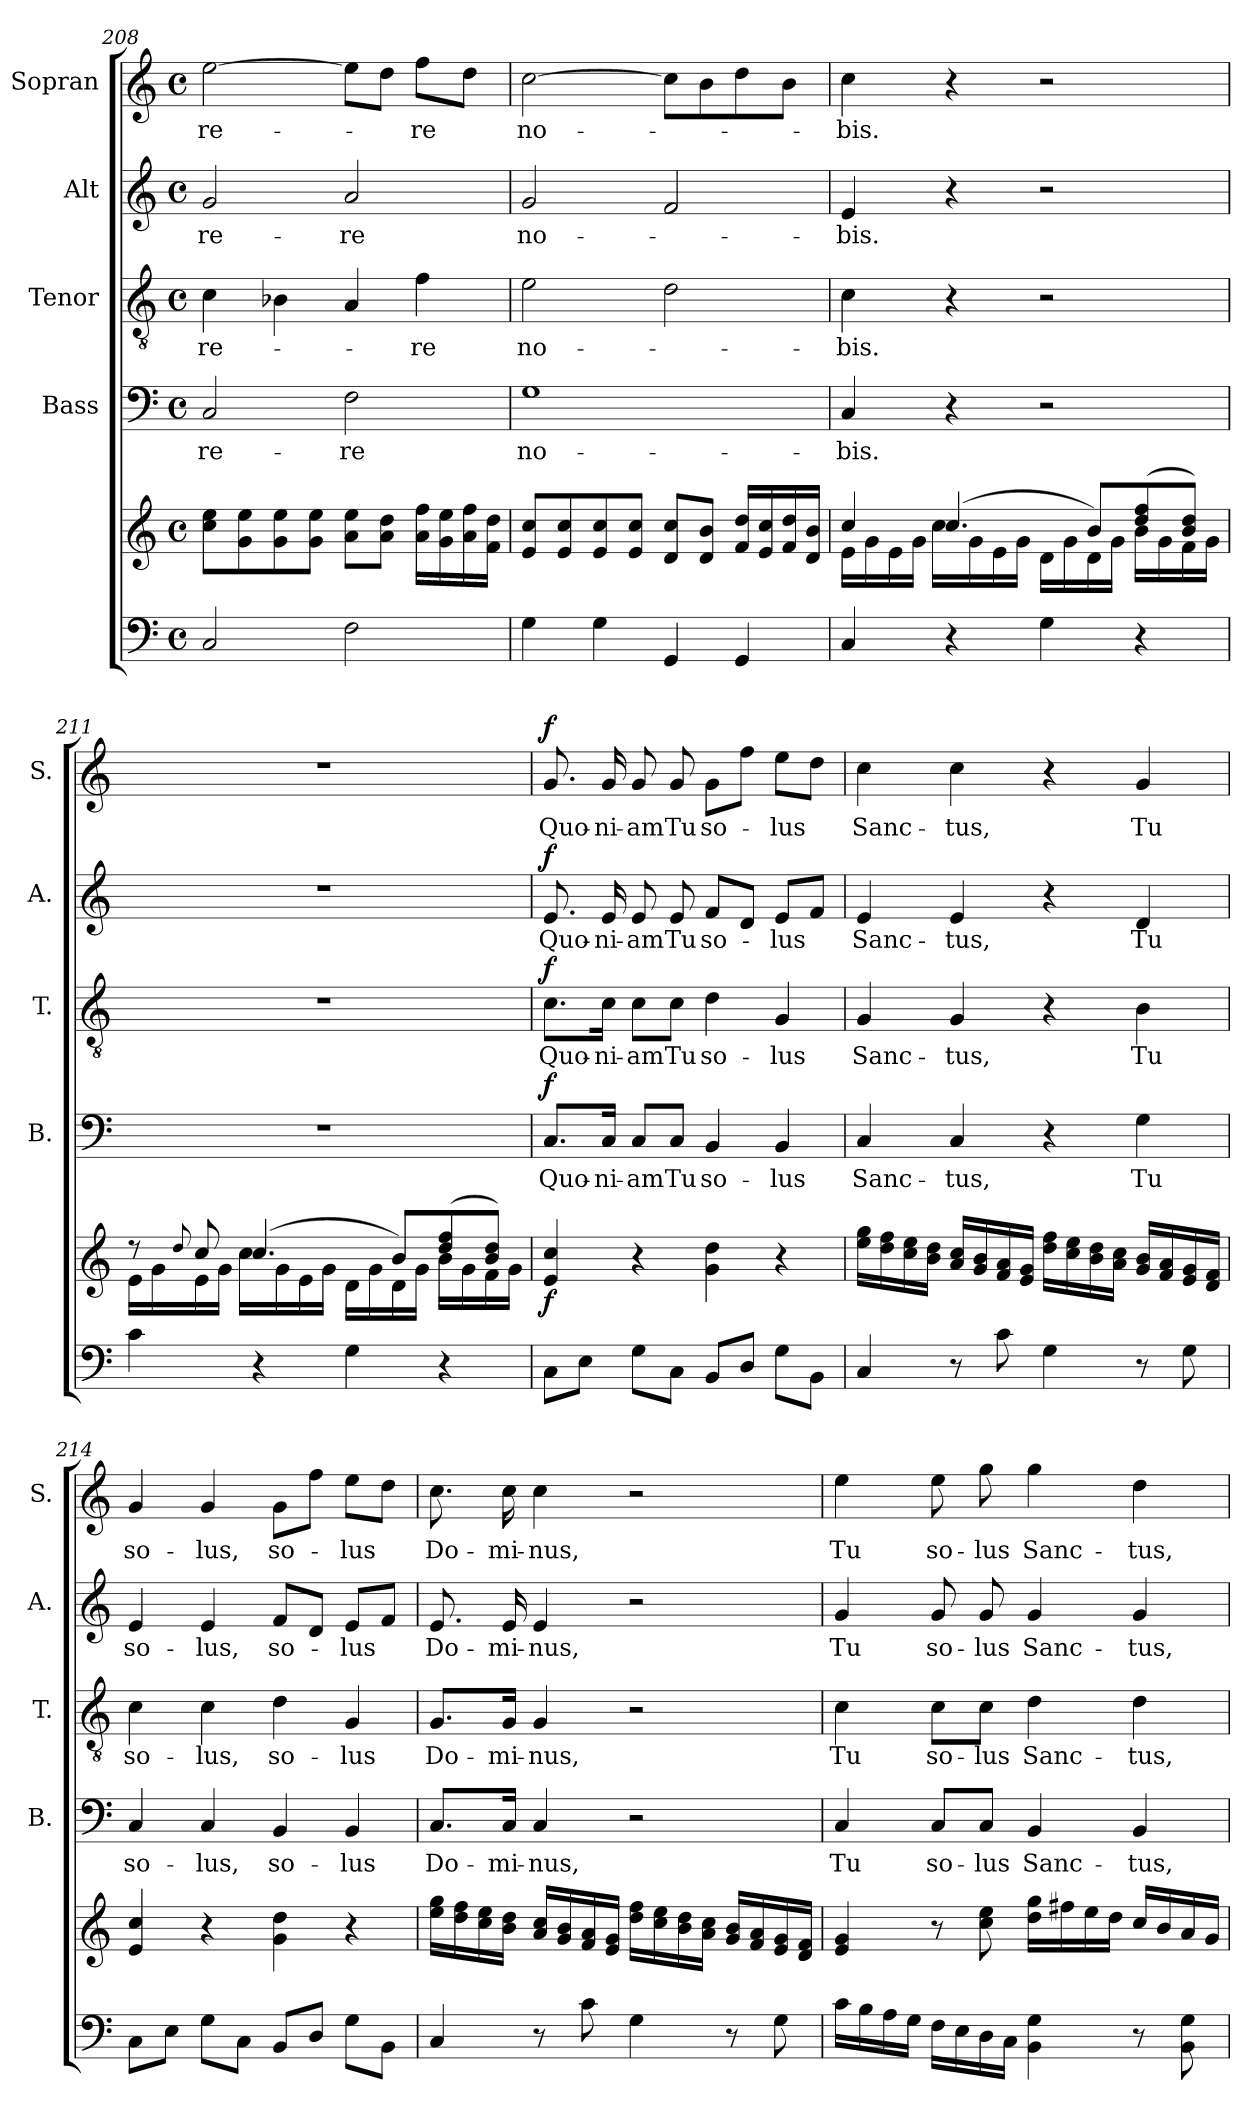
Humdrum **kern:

**kern	**kern	**dynam	**kern	**text	**dynam	**kern	**text	**dynam	**kern	**text	**dynam	**kern	**text	**dynam
*part5	*part5	*part5	*part4	*part4	*part4	*part3	*part3	*part3	*part2	*part2	*part2	*part1	*part1	*part1
*staff6	*staff5	*staff5/6	*staff4	*staff4	*staff4	*staff3	*staff3	*staff3	*staff2	*staff2	*staff2	*staff1	*staff1	*staff1
*	*	*	*I"Bass	*	*	*I"Tenor	*	*	*I"Alt	*	*	*I"Sopran	*	*
*	*	*	*I'B.	*	*	*I'T.	*	*	*I'A.	*	*	*I'S.	*	*
*clefF4	*clefG2	*	*clefF4	*	*	*clefGv2	*	*	*clefG2	*	*	*clefG2	*	*
*k[]	*k[]	*	*k[]	*	*	*k[]	*	*	*k[]	*	*	*k[]	*	*
*C:	*C:	*	*C:	*	*	*C:	*	*	*C:	*	*	*C:	*	*
*M4/4	*M4/4	*	*M4/4	*	*	*M4/4	*	*	*M4/4	*	*	*M4/4	*	*
*met(c)	*met(c)	*	*met(c)	*	*	*met(c)	*	*	*met(c)	*	*	*met(c)	*	*
=208	=208	=208	=208	=208	=208	=208	=208	=208	=208	=208	=208	=208	=208	=208
!	!	!	!	!LO:LY:b	!	!	!LO:LY:b	!	!	!LO:LY:b	!	!	!LO:LY:b	!
2C/	8cc\ 8ee\L	.	2C/	-re-	.	4c\	-re-	.	2g/	-re-	.	[2ee\	-re-	.
.	8g\ 8ee\	.	.	.	.	.	.	.	.	.	.	.	.	.
.	8g\ 8ee\	.	.	.	.	4B-X\	.	.	.	.	.	.	.	.
.	8g\ 8ee\J	.	.	.	.	.	.	.	.	.	.	.	.	.
!	!	!	!	!LO:LY:b	!	!	!	!	!	!LO:LY:b	!	!	!	!
2F\	8a\ 8ee\L	.	2F\	-re	.	4A/	.	.	2a/	-re	.	8ee\L]	.	.
.	8a\ 8dd\J	.	.	.	.	.	.	.	.	.	.	8dd\J	.	.
!	!	!	!	!	!	!	!LO:LY:b	!	!	!	!	!	!LO:LY:b	!
.	16a\ 16ff\LL	.	.	.	.	4f\	-re	.	.	.	.	8ff\L	-re	.
.	16g\ 16ee\	.	.	.	.	.	.	.	.	.	.	.	.	.
.	16a\ 16ff\	.	.	.	.	.	.	.	.	.	.	8dd\J	.	.
.	16f\ 16dd\JJ	.	.	.	.	.	.	.	.	.	.	.	.	.
!!LO:LB:g=z
=209	=209	=209	=209	=209	=209	=209	=209	=209	=209	=209	=209	=209	=209	=209
!	!	!	!	!LO:LY:b	!	!	!LO:LY:b	!	!	!LO:LY:b	!	!	!LO:LY:b	!
4G\	8e/ 8cc/L	.	1G	no-	.	2e\	no-	.	2g/	no-	.	[2cc\	no-	.
.	8e/ 8cc/	.	.	.	.	.	.	.	.	.	.	.	.	.
4G\	8e/ 8cc/	.	.	.	.	.	.	.	.	.	.	.	.	.
.	8e/ 8cc/J	.	.	.	.	.	.	.	.	.	.	.	.	.
4GG/	8d/ 8cc/L	.	.	.	.	2d\	.	.	2f/	.	.	8cc\L]	.	.
.	8d/ 8b/J	.	.	.	.	.	.	.	.	.	.	8b\	.	.
4GG/	16f/ 16dd/LL	.	.	.	.	.	.	.	.	.	.	8dd\	.	.
.	16e/ 16cc/	.	.	.	.	.	.	.	.	.	.	.	.	.
.	16f/ 16dd/	.	.	.	.	.	.	.	.	.	.	8b\J	.	.
.	16d/ 16b/JJ	.	.	.	.	.	.	.	.	.	.	.	.	.
=210	=210	=210	=210	=210	=210	=210	=210	=210	=210	=210	=210	=210	=210	=210
*	*^	*	*	*	*	*	*	*	*	*	*	*	*	*
!	!	!	!	!	!LO:LY:b	!	!	!LO:LY:b	!	!	!LO:LY:b	!	!	!LO:LY:b	!
4C/	4cc/	16e\LL	.	4C/	-bis.	.	4c\	-bis.	.	4e/	-bis.	.	4cc\	-bis.	.
.	.	16g\	.	.	.	.	.	.	.	.	.	.	.	.	.
.	.	16e\	.	.	.	.	.	.	.	.	.	.	.	.	.
.	.	16g\JJ	.	.	.	.	.	.	.	.	.	.	.	.	.
4r	(4.cc/	16cc\LL	.	4r	.	.	4r	.	.	4r	.	.	4r	.	.
.	.	16g\	.	.	.	.	.	.	.	.	.	.	.	.	.
.	.	16e\	.	.	.	.	.	.	.	.	.	.	.	.	.
.	.	16g\JJ	.	.	.	.	.	.	.	.	.	.	.	.	.
4G\	.	16d\LL	.	2r	.	.	2r	.	.	2r	.	.	2r	.	.
.	.	16g\	.	.	.	.	.	.	.	.	.	.	.	.	.
.	8b/L)	16d\	.	.	.	.	.	.	.	.	.	.	.	.	.
.	.	16g\JJ	.	.	.	.	.	.	.	.	.	.	.	.	.
4r	(>8dd/ 8ff/	16b\LL	.	.	.	.	.	.	.	.	.	.	.	.	.
.	.	16g\	.	.	.	.	.	.	.	.	.	.	.	.	.
.	8b/ 8dd/J)	16f\	.	.	.	.	.	.	.	.	.	.	.	.	.
.	.	16g\JJ	.	.	.	.	.	.	.	.	.	.	.	.	.
=211	=211	=211	=211	=211	=211	=211	=211	=211	=211	=211	=211	=211	=211	=211	=211
4c\	8rdd	16e\LL	.	1r	.	.	1r	.	.	1r	.	.	1r	.	.
.	.	16g\	.	.	.	.	.	.	.	.	.	.	.	.	.
.	8qqdd/	.	.	.	.	.	.	.	.	.	.	.	.	.	.
.	8cc/	16e\	.	.	.	.	.	.	.	.	.	.	.	.	.
.	.	16g\JJ	.	.	.	.	.	.	.	.	.	.	.	.	.
4r	(4.cc/	16cc\LL	.	.	.	.	.	.	.	.	.	.	.	.	.
.	.	16g\	.	.	.	.	.	.	.	.	.	.	.	.	.
.	.	16e\	.	.	.	.	.	.	.	.	.	.	.	.	.
.	.	16g\JJ	.	.	.	.	.	.	.	.	.	.	.	.	.
4G\	.	16d\LL	.	.	.	.	.	.	.	.	.	.	.	.	.
.	.	16g\	.	.	.	.	.	.	.	.	.	.	.	.	.
.	8b/L)	16d\	.	.	.	.	.	.	.	.	.	.	.	.	.
.	.	16g\JJ	.	.	.	.	.	.	.	.	.	.	.	.	.
4r	(>8dd/ 8ff/	16b\LL	.	.	.	.	.	.	.	.	.	.	.	.	.
.	.	16g\	.	.	.	.	.	.	.	.	.	.	.	.	.
.	8b/ 8dd/J)	16f\	.	.	.	.	.	.	.	.	.	.	.	.	.
.	.	16g\JJ	.	.	.	.	.	.	.	.	.	.	.	.	.
!!LO:PB:g=z
=212	=212	=212	=212	=212	=212	=212	=212	=212	=212	=212	=212	=212	=212	=212	=212
!	!	!	!LO:DY:b	!	!LO:LY:b	!LO:DY:a	!	!LO:LY:b	!LO:DY:a	!	!LO:LY:b	!LO:DY:a	!	!LO:LY:b	!LO:DY:a
*	*v	*v	*	*	*	*	*	*	*	*	*	*	*	*	*
8C\L	4e/ 4cc/	f	8.C/L	Quo-	f	8.c\L	Quo-	f	8.e/	Quo-	f	8.g/	Quo-	f
8E\J	.	.	.	.	.	.	.	.	.	.	.	.	.	.
!	!	!	!	!LO:LY:b	!	!	!LO:LY:b	!	!	!LO:LY:b	!	!	!LO:LY:b	!
.	.	.	16C/Jk	-ni-	.	16c\Jk	-ni-	.	16e/	-ni-	.	16g/	-ni-	.
!	!	!	!	!LO:LY:b	!	!	!LO:LY:b	!	!	!LO:LY:b	!	!	!LO:LY:b	!
8G\L	4r	.	8C/L	-am	.	8c\L	-am	.	8e/	-am	.	8g/	-am	.
!	!	!	!	!LO:LY:b	!	!	!LO:LY:b	!	!	!LO:LY:b	!	!	!LO:LY:b	!
8C\J	.	.	8C/J	Tu	.	8c\J	Tu	.	8e/	Tu	.	8g/	Tu	.
!	!	!	!	!LO:LY:b	!	!	!LO:LY:b	!	!	!LO:LY:b	!	!	!LO:LY:b	!
8BB/L	4g\ 4dd\	.	4BB/	so-	.	4d\	so-	.	8f/L	so-	.	8g\L	so-	.
8D/J	.	.	.	.	.	.	.	.	8d/J	.	.	8ff\J	.	.
!	!	!	!	!LO:LY:b	!	!	!LO:LY:b	!	!	!LO:LY:b	!	!	!LO:LY:b	!
8G\L	4r	.	4BB/	-lus	.	4G/	-lus	.	8e/L	-lus	.	8ee\L	-lus	.
8BB\J	.	.	.	.	.	.	.	.	8f/J	.	.	8dd\J	.	.
=213	=213	=213	=213	=213	=213	=213	=213	=213	=213	=213	=213	=213	=213	=213
!	!	!	!	!LO:LY:b	!	!	!LO:LY:b	!	!	!LO:LY:b	!	!	!LO:LY:b	!
4C/	16ee\ 16gg\LL	.	4C/	Sanc-	.	4G/	Sanc-	.	4e/	Sanc-	.	4cc\	Sanc-	.
.	16dd\ 16ff\	.	.	.	.	.	.	.	.	.	.	.	.	.
.	16cc\ 16ee\	.	.	.	.	.	.	.	.	.	.	.	.	.
.	16b\ 16dd\JJ	.	.	.	.	.	.	.	.	.	.	.	.	.
!	!	!	!	!LO:LY:b	!	!	!LO:LY:b	!	!	!LO:LY:b	!	!	!LO:LY:b	!
8r	16a/ 16cc/LL	.	4C/	-tus,	.	4G/	-tus,	.	4e/	-tus,	.	4cc\	-tus,	.
.	16g/ 16b/	.	.	.	.	.	.	.	.	.	.	.	.	.
8c\	16f/ 16a/	.	.	.	.	.	.	.	.	.	.	.	.	.
.	16e/ 16g/JJ	.	.	.	.	.	.	.	.	.	.	.	.	.
4G\	16dd\ 16ff\LL	.	4r	.	.	4r	.	.	4r	.	.	4r	.	.
.	16cc\ 16ee\	.	.	.	.	.	.	.	.	.	.	.	.	.
.	16b\ 16dd\	.	.	.	.	.	.	.	.	.	.	.	.	.
.	16a\ 16cc\JJ	.	.	.	.	.	.	.	.	.	.	.	.	.
!	!	!	!	!LO:LY:b	!	!	!LO:LY:b	!	!	!LO:LY:b	!	!	!LO:LY:b	!
8r	16g/ 16b/LL	.	4G\	Tu	.	4B\	Tu	.	4d/	Tu	.	4g/	Tu	.
.	16f/ 16a/	.	.	.	.	.	.	.	.	.	.	.	.	.
8G\	16e/ 16g/	.	.	.	.	.	.	.	.	.	.	.	.	.
.	16d/ 16f/JJ	.	.	.	.	.	.	.	.	.	.	.	.	.
=214	=214	=214	=214	=214	=214	=214	=214	=214	=214	=214	=214	=214	=214	=214
!	!	!	!	!LO:LY:b	!	!	!LO:LY:b	!	!	!LO:LY:b	!	!	!LO:LY:b	!
8C\L	4e/ 4cc/	.	4C/	so-	.	4c\	so-	.	4e/	so-	.	4g/	so-	.
8E\J	.	.	.	.	.	.	.	.	.	.	.	.	.	.
!	!	!	!	!LO:LY:b	!	!	!LO:LY:b	!	!	!LO:LY:b	!	!	!LO:LY:b	!
8G\L	4r	.	4C/	-lus,	.	4c\	-lus,	.	4e/	-lus,	.	4g/	-lus,	.
8C\J	.	.	.	.	.	.	.	.	.	.	.	.	.	.
!	!	!	!	!LO:LY:b	!	!	!LO:LY:b	!	!	!LO:LY:b	!	!	!LO:LY:b	!
8BB/L	4g\ 4dd\	.	4BB/	so-	.	4d\	so-	.	8f/L	so-	.	8g\L	so-	.
8D/J	.	.	.	.	.	.	.	.	8d/J	.	.	8ff\J	.	.
!	!	!	!	!LO:LY:b	!	!	!LO:LY:b	!	!	!LO:LY:b	!	!	!LO:LY:b	!
8G\L	4r	.	4BB/	-lus	.	4G/	-lus	.	8e/L	-lus	.	8ee\L	-lus	.
8BB\J	.	.	.	.	.	.	.	.	8f/J	.	.	8dd\J	.	.
!!LO:LB:g=z
=215	=215	=215	=215	=215	=215	=215	=215	=215	=215	=215	=215	=215	=215	=215
!	!	!	!	!LO:LY:b	!	!	!LO:LY:b	!	!	!LO:LY:b	!	!	!LO:LY:b	!
4C/	16ee\ 16gg\LL	.	8.C/L	Do-	.	8.G/L	Do-	.	8.e/	Do-	.	8.cc\	Do-	.
.	16dd\ 16ff\	.	.	.	.	.	.	.	.	.	.	.	.	.
.	16cc\ 16ee\	.	.	.	.	.	.	.	.	.	.	.	.	.
!	!	!	!	!LO:LY:b	!	!	!LO:LY:b	!	!	!LO:LY:b	!	!	!LO:LY:b	!
.	16b\ 16dd\JJ	.	16C/Jk	-mi-	.	16G/Jk	-mi-	.	16e/	-mi-	.	16cc\	-mi-	.
!	!	!	!	!LO:LY:b	!	!	!LO:LY:b	!	!	!LO:LY:b	!	!	!LO:LY:b	!
8r	16a/ 16cc/LL	.	4C/	-nus,	.	4G/	-nus,	.	4e/	-nus,	.	4cc\	-nus,	.
.	16g/ 16b/	.	.	.	.	.	.	.	.	.	.	.	.	.
8c\	16f/ 16a/	.	.	.	.	.	.	.	.	.	.	.	.	.
.	16e/ 16g/JJ	.	.	.	.	.	.	.	.	.	.	.	.	.
4G\	16dd\ 16ff\LL	.	2r	.	.	2r	.	.	2r	.	.	2r	.	.
.	16cc\ 16ee\	.	.	.	.	.	.	.	.	.	.	.	.	.
.	16b\ 16dd\	.	.	.	.	.	.	.	.	.	.	.	.	.
.	16a\ 16cc\JJ	.	.	.	.	.	.	.	.	.	.	.	.	.
8r	16g/ 16b/LL	.	.	.	.	.	.	.	.	.	.	.	.	.
.	16f/ 16a/	.	.	.	.	.	.	.	.	.	.	.	.	.
8G\	16e/ 16g/	.	.	.	.	.	.	.	.	.	.	.	.	.
.	16d/ 16f/JJ	.	.	.	.	.	.	.	.	.	.	.	.	.
=216	=216	=216	=216	=216	=216	=216	=216	=216	=216	=216	=216	=216	=216	=216
!	!	!	!	!LO:LY:b	!	!	!LO:LY:b	!	!	!LO:LY:b	!	!	!LO:LY:b	!
16c\LL	4e/ 4g/	.	4C/	Tu	.	4c\	Tu	.	4g/	Tu	.	4ee\	Tu	.
16B\	.	.	.	.	.	.	.	.	.	.	.	.	.	.
16A\	.	.	.	.	.	.	.	.	.	.	.	.	.	.
16G\JJ	.	.	.	.	.	.	.	.	.	.	.	.	.	.
!	!	!	!	!LO:LY:b	!	!	!LO:LY:b	!	!	!LO:LY:b	!	!	!LO:LY:b	!
16F\LL	8r	.	8C/L	so-	.	8c\L	so-	.	8g/	so-	.	8ee\	so-	.
16E\	.	.	.	.	.	.	.	.	.	.	.	.	.	.
!	!	!	!	!LO:LY:b	!	!	!LO:LY:b	!	!	!LO:LY:b	!	!	!LO:LY:b	!
16D\	8cc\ 8ee\	.	8C/J	-lus	.	8c\J	-lus	.	8g/	-lus	.	8gg\	-lus	.
16C\JJ	.	.	.	.	.	.	.	.	.	.	.	.	.	.
!	!	!	!	!LO:LY:b	!	!	!LO:LY:b	!	!	!LO:LY:b	!	!	!LO:LY:b	!
4BB\ 4G\	16dd\ 16gg\LL	.	4BB/	Sanc-	.	4d\	Sanc-	.	4g/	Sanc-	.	4gg\	Sanc-	.
.	16ff#X\	.	.	.	.	.	.	.	.	.	.	.	.	.
.	16ee\	.	.	.	.	.	.	.	.	.	.	.	.	.
.	16dd\JJ	.	.	.	.	.	.	.	.	.	.	.	.	.
!	!	!	!	!LO:LY:b	!	!	!LO:LY:b	!	!	!LO:LY:b	!	!	!LO:LY:b	!
8r	16cc/LL	.	4BB/	-tus,	.	4d\	-tus,	.	4g/	-tus,	.	4dd\	-tus,	.
.	16b/	.	.	.	.	.	.	.	.	.	.	.	.	.
8BB\ 8G\	16a/	.	.	.	.	.	.	.	.	.	.	.	.	.
.	16g/JJ	.	.	.	.	.	.	.	.	.	.	.	.	.
=	=	=	=	=	=	=	=	=	=	=	=	=	=	=
*-	*-	*-	*-	*-	*-	*-	*-	*-	*-	*-	*-	*-	*-	*-
